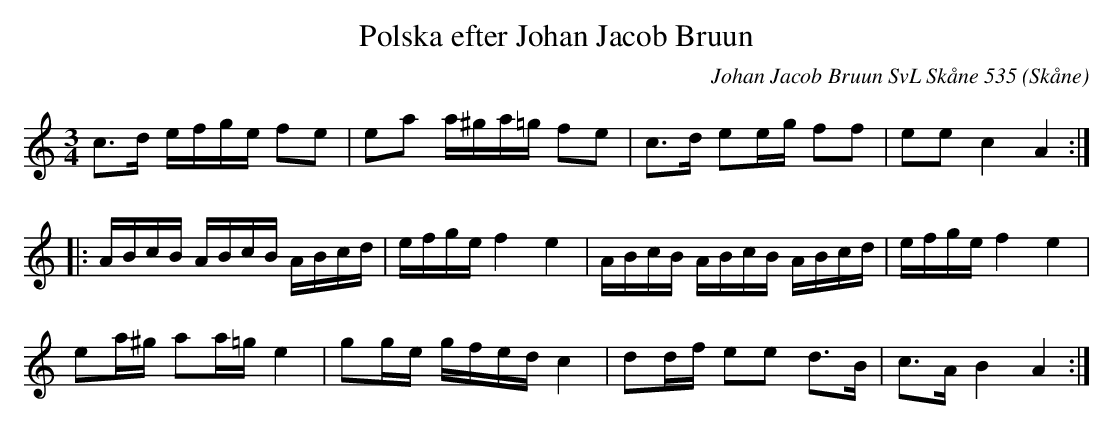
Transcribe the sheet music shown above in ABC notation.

X:1
T:Polska efter Johan Jacob Bruun
C:Johan Jacob Bruun SvL Skåne 535
O:Skåne
M:3/4
L:1/8
K:Am
c3/2d/ e/f/g/e/ fe |ea a/^g/a/=g/ fe |c3/2d/ ee/g/ ff |ee c2 A2 ::
A/B/c/B/ A/B/c/B/ A/B/c/d/ |e/f/g/e/ f2 e2 |A/B/c/B/ A/B/c/B/ A/B/c/d/ |e/f/g/e/ f2 e2 |
ea/^g/ aa/=g/ e2 |gg/e/ g/f/e/d/ c2 |dd/f/ ee d3/2B/ |c3/2A/ B2 A2 :|
